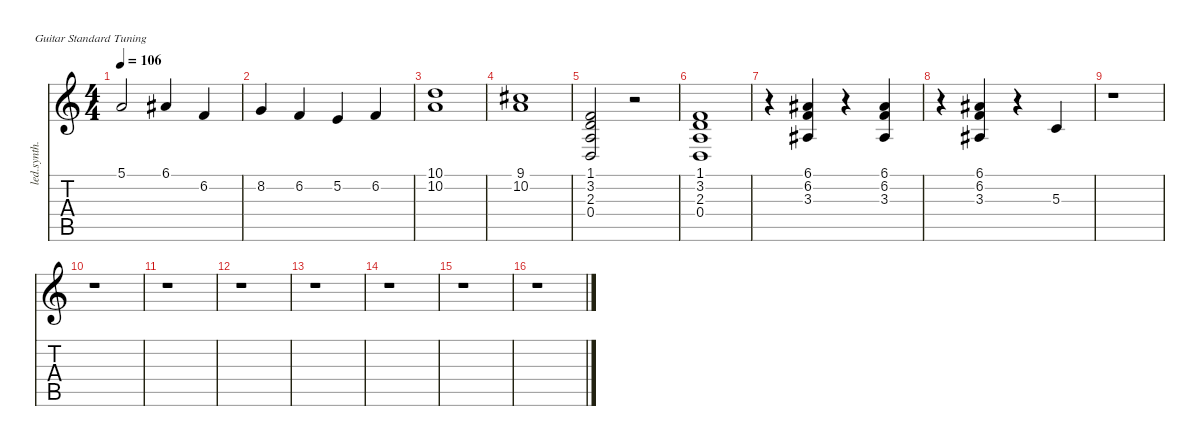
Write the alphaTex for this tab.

\defaultSystemsLayout 4
\hideDynamics
\bracketExtendMode nobrackets
\track ("Organ 2" "led.synth.") {instrument lead2sawtooth}
\staff {score tabs}
\tuning (E4 B3 G3 D3 A2 E2)
\ts (4 4)
\tempo 106
\clef g2
\ks c
5.1.2{dy f} 6.1{acc #}.4 6.2.4 |
8.2.4 6.2.4 5.2.4 6.2.4 |
(10.1 10.2).1 |
(9.1{acc #} 10.2).1 |
(1.1 3.2 2.3 0.4).2 r.2 |
(1.1 3.2 2.3 0.4).1 |
r.4 (6.1{acc #} 6.2 3.3{acc #}).4 r.4 (6.1{acc #} 6.2 3.3{acc #}).4 |
r.4 (6.1{acc #} 6.2 3.3{acc #}).4 r.4 5.3.4 |
r.1 |
r.1 |
r.1 |
r.1 |
r.1 |
r.1 |
r.1 |
r.1
